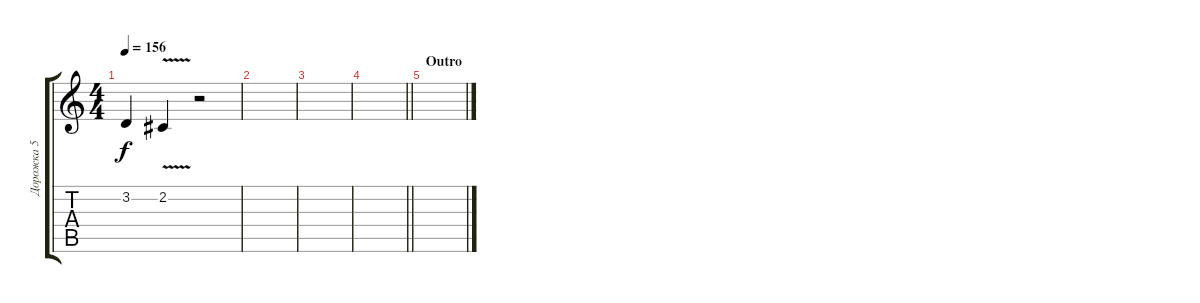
\track ("Дорожка 5" "Дорожка 5") {instrument altosax}
\staff {score tabs}
\tuning (E4 B3 G3 D3 A2 E2) {hide}
\ts (4 4)
\tempo 156
\clef g2
\ks c
3.2{t}.4{dy f} 2.2{v}.4 r.2 |
|
|
\barLineRight lightlight
|
\section ("" "Outro")
